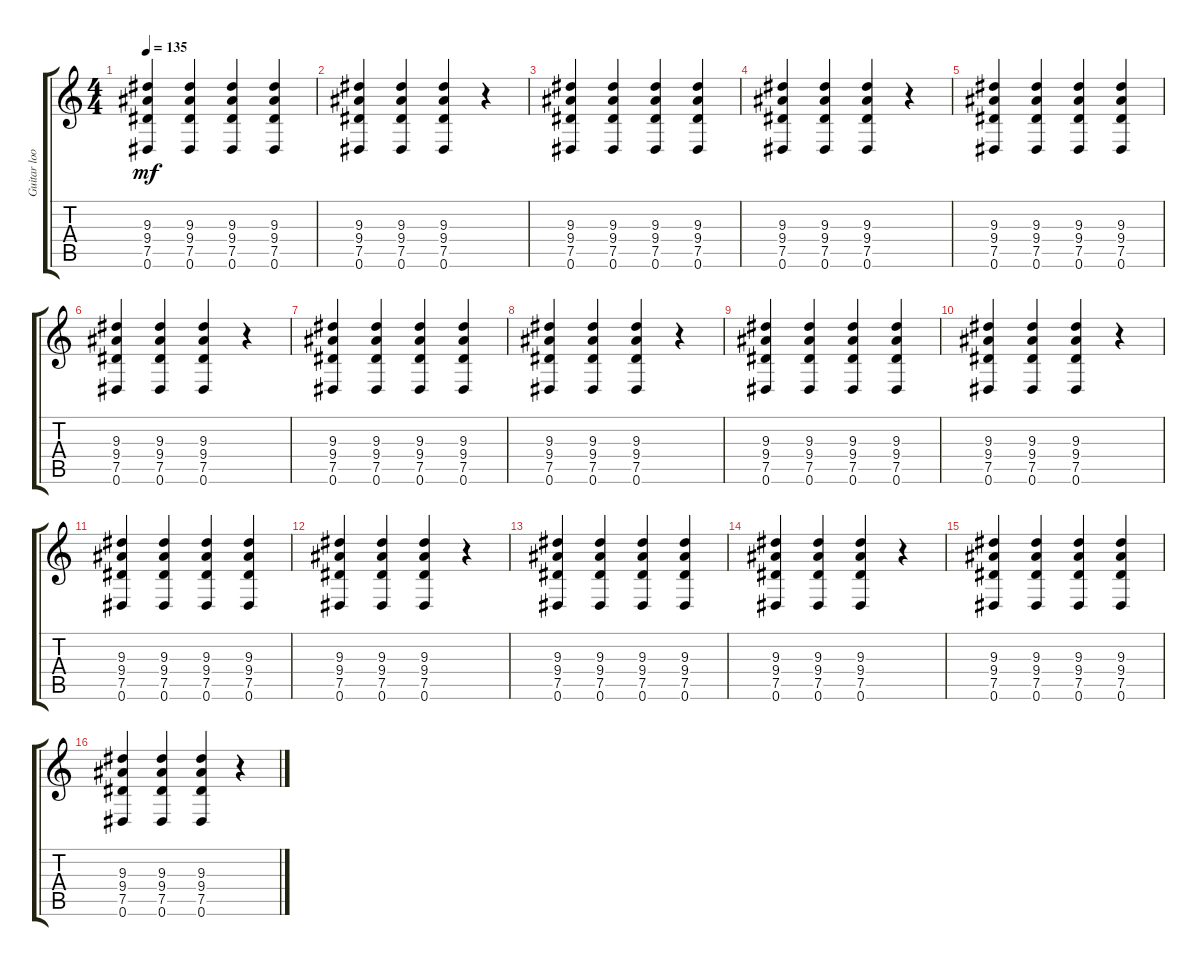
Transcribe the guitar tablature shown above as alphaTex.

\track ("Guitar loop 1" "Guitar loo") {instrument overdrivenguitar}
\staff {score tabs}
\tuning (Eb4 Bb3 Gb3 Db3 Ab2 Eb2) {hide}
\ts (4 4)
\tempo 135
\clef g2
\ks c
(9.3 9.4 7.5 0.6).4{dy mf} (9.3 9.4 7.5 0.6).4 (9.3 9.4 7.5 0.6).4 (9.3 9.4 7.5 0.6).4 |
(9.3 9.4 7.5 0.6).4 (9.3 9.4 7.5 0.6).4 (9.3 9.4 7.5 0.6).4 r.4 |
(9.3 9.4 7.5 0.6).4 (9.3 9.4 7.5 0.6).4 (9.3 9.4 7.5 0.6).4 (9.3 9.4 7.5 0.6).4 |
(9.3 9.4 7.5 0.6).4 (9.3 9.4 7.5 0.6).4 (9.3 9.4 7.5 0.6).4 r.4 |
(9.3 9.4 7.5 0.6).4 (9.3 9.4 7.5 0.6).4 (9.3 9.4 7.5 0.6).4 (9.3 9.4 7.5 0.6).4 |
(9.3 9.4 7.5 0.6).4 (9.3 9.4 7.5 0.6).4 (9.3 9.4 7.5 0.6).4 r.4 |
(9.3 9.4 7.5 0.6).4 (9.3 9.4 7.5 0.6).4 (9.3 9.4 7.5 0.6).4 (9.3 9.4 7.5 0.6).4 |
(9.3 9.4 7.5 0.6).4 (9.3 9.4 7.5 0.6).4 (9.3 9.4 7.5 0.6).4 r.4 |
(9.3 9.4 7.5 0.6).4 (9.3 9.4 7.5 0.6).4 (9.3 9.4 7.5 0.6).4 (9.3 9.4 7.5 0.6).4 |
(9.3 9.4 7.5 0.6).4 (9.3 9.4 7.5 0.6).4 (9.3 9.4 7.5 0.6).4 r.4 |
(9.3 9.4 7.5 0.6).4 (9.3 9.4 7.5 0.6).4 (9.3 9.4 7.5 0.6).4 (9.3 9.4 7.5 0.6).4 |
(9.3 9.4 7.5 0.6).4 (9.3 9.4 7.5 0.6).4 (9.3 9.4 7.5 0.6).4 r.4 |
(9.3 9.4 7.5 0.6).4 (9.3 9.4 7.5 0.6).4 (9.3 9.4 7.5 0.6).4 (9.3 9.4 7.5 0.6).4 |
(9.3 9.4 7.5 0.6).4 (9.3 9.4 7.5 0.6).4 (9.3 9.4 7.5 0.6).4 r.4 |
(9.3 9.4 7.5 0.6).4 (9.3 9.4 7.5 0.6).4 (9.3 9.4 7.5 0.6).4 (9.3 9.4 7.5 0.6).4 |
(9.3 9.4 7.5 0.6).4 (9.3 9.4 7.5 0.6).4 (9.3 9.4 7.5 0.6).4 r.4
